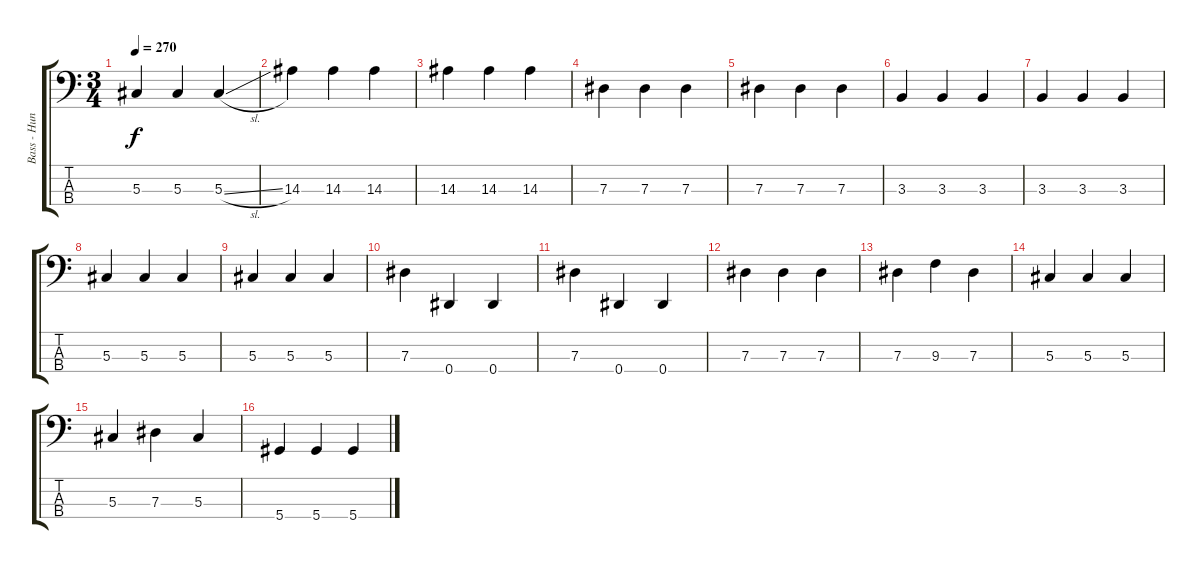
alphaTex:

\track ("Bass - Hunter" "Bass - Hun") {instrument electricbasspick}
\staff {score tabs}
\tuning (Gb2 Db2 Ab1 Eb1) {hide}
\ts (3 4)
\tempo 270
\clef f4
\ks c
5.3.4{dy f} 5.3.4 5.3{sl}.4 |
14.3.4 14.3.4 14.3.4 |
14.3.4 14.3.4 14.3.4 |
7.3.4 7.3.4 7.3.4 |
7.3.4 7.3.4 7.3.4 |
3.3.4 3.3.4 3.3.4 |
3.3.4 3.3.4 3.3.4 |
5.3.4 5.3.4 5.3.4 |
5.3.4 5.3.4 5.3.4 |
7.3.4 0.4.4 0.4.4 |
7.3.4 0.4.4 0.4.4 |
7.3.4 7.3.4 7.3.4 |
7.3.4 9.3.4 7.3.4 |
5.3.4 5.3.4 5.3.4 |
5.3.4 7.3.4 5.3.4 |
5.4.4 5.4.4 5.4.4
